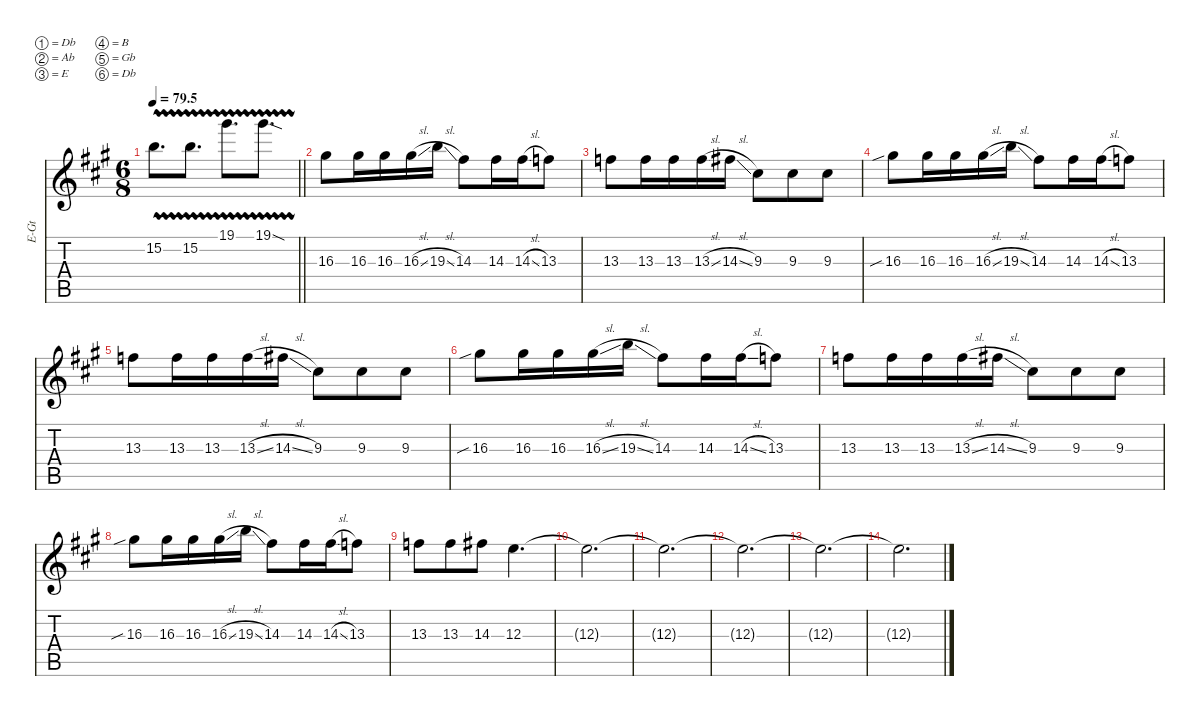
\defaultSystemsLayout 4
\hideDynamics
\bracketExtendMode nobrackets
\otherSystemsTrackNameOrientation horizontal
\track ("Guitar3" "E-Gt") {instrument overdrivenguitar}
\staff {score tabs}
\tuning (Db4 Ab3 E3 B2 Gb2 Db2)
\ts (6 8)
\tempo
79.5
\accidentals auto
\clef g2
\ottava regular
\simile none
\barLineRight lightlight
\ks a
15.2{vw acc forcenatural}.8{d dy f beam Down} 15.2{vw acc forcenatural}.8{d beam Down} 19.1{vw acc #}.8{d beam Down} 19.1{vw sod acc #}.8{d beam Down} |
16.3{acc #}.8{beam Down} 16.3{acc #}.16{beam Down} 16.3{acc #}.16{beam Down} 16.3{sl acc #}.16{beam Down} 19.3{sl acc forcenatural}.16{beam Down} 14.3{acc #}.8{beam Down} 14.3{acc #}.16{beam Down} 14.3{sl acc #}.16{beam Down} 13.3{acc forcenatural}.8{beam Down} |
13.3{acc forcenatural}.8{beam Down} 13.3{acc forcenatural}.16{beam Down} 13.3{acc forcenatural}.16{beam Down} 13.3{sl acc forcenatural}.16{beam Down} 14.3{sl acc #}.16{beam Down} 9.3{acc #}.8{beam Down} 9.3{acc #}.8{beam Down} 9.3{acc #}.8{beam Down} |
16.3{sib acc #}.8{beam Down} 16.3{acc #}.16{beam Down} 16.3{acc #}.16{beam Down} 16.3{sl acc #}.16{beam Down} 19.3{sl acc forcenatural}.16{beam Down} 14.3{acc #}.8{beam Down} 14.3{acc #}.16{beam Down} 14.3{sl acc #}.16{beam Down} 13.3{acc forcenatural}.8{beam Down} |
13.3{acc forcenatural}.8{beam Down} 13.3{acc forcenatural}.16{beam Down} 13.3{acc forcenatural}.16{beam Down} 13.3{sl acc forcenatural}.16{beam Down} 14.3{sl acc #}.16{beam Down} 9.3{acc #}.8{beam Down} 9.3{acc #}.8{beam Down} 9.3{acc #}.8{beam Down} |
16.3{sib acc #}.8{beam Down} 16.3{acc #}.16{beam Down} 16.3{acc #}.16{beam Down} 16.3{sl acc #}.16{beam Down} 19.3{sl acc forcenatural}.16{beam Down} 14.3{acc #}.8{beam Down} 14.3{acc #}.16{beam Down} 14.3{sl acc #}.16{beam Down} 13.3{acc forcenatural}.8{beam Down} |
13.3{acc forcenatural}.8{beam Down} 13.3{acc forcenatural}.16{beam Down} 13.3{acc forcenatural}.16{beam Down} 13.3{sl acc forcenatural}.16{beam Down} 14.3{sl acc #}.16{beam Down} 9.3{acc #}.8{beam Down} 9.3{acc #}.8{beam Down} 9.3{acc #}.8{beam Down} |
16.3{sib acc #}.8{beam Down} 16.3{acc #}.16{beam Down} 16.3{acc #}.16{beam Down} 16.3{sl acc #}.16{beam Down} 19.3{sl acc forcenatural}.16{beam Down} 14.3{acc #}.8{beam Down} 14.3{acc #}.16{beam Down} 14.3{sl acc #}.16{beam Down} 13.3{acc forcenatural}.8{beam Down} |
13.3{acc forcenatural}.8{beam Down} 13.3{acc forcenatural}.8{beam Down} 14.3{acc #}.8{beam Down} 12.3{acc forcenatural}.4{d beam Down} |
12.3{t acc forcenatural}.2{d beam Down} |
12.3{t acc forcenatural}.2{d beam Down} |
12.3{t acc forcenatural}.2{d beam Down} |
12.3{t acc forcenatural}.2{d beam Down} |
12.3{t acc forcenatural}.2{d beam Down}
